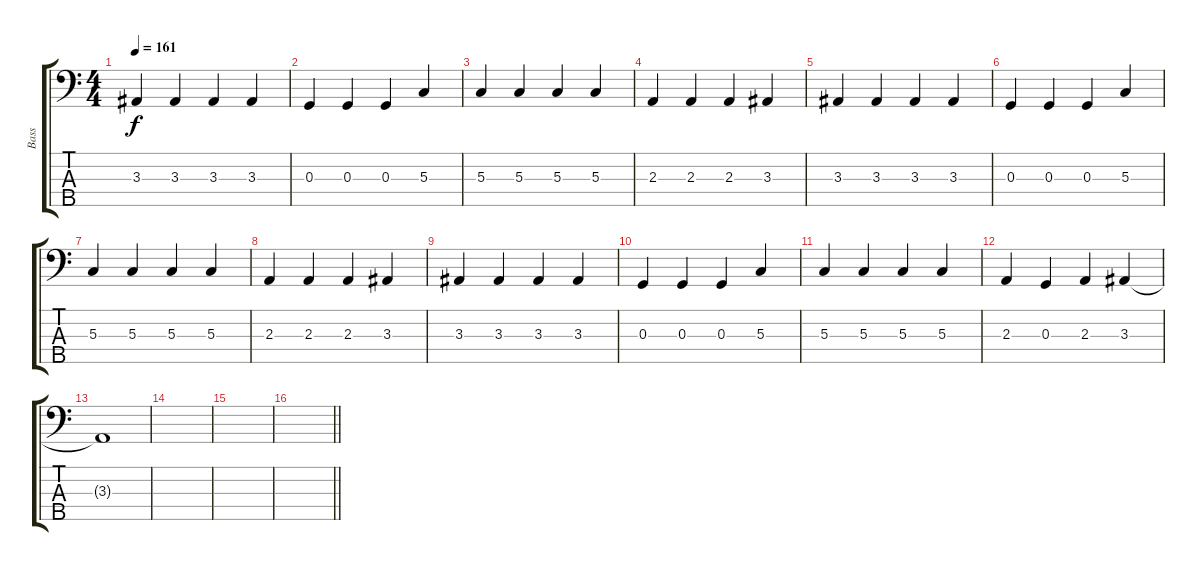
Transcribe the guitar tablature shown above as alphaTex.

\track ("Bass" "Bass") {instrument electricbassfinger}
\staff {score tabs}
\tuning (F2 C2 G1 D1 A0) {hide}
\ts (4 4)
\tempo 161
\clef f4
\ks c
3.3.4{dy f} 3.3.4 3.3.4 3.3.4 |
0.3.4 0.3.4 0.3.4 5.3.4 |
5.3.4 5.3.4 5.3.4 5.3.4 |
2.3.4 2.3.4 2.3.4 3.3.4 |
3.3.4 3.3.4 3.3.4 3.3.4 |
0.3.4 0.3.4 0.3.4 5.3.4 |
5.3.4 5.3.4 5.3.4 5.3.4 |
2.3.4 2.3.4 2.3.4 3.3.4 |
3.3.4 3.3.4 3.3.4 3.3.4 |
0.3.4 0.3.4 0.3.4 5.3.4 |
5.3.4 5.3.4 5.3.4 5.3.4 |
2.3.4 0.3.4 2.3.4 3.3.4 |
3.3{t}.1 |
|
|
\barLineRight lightlight
